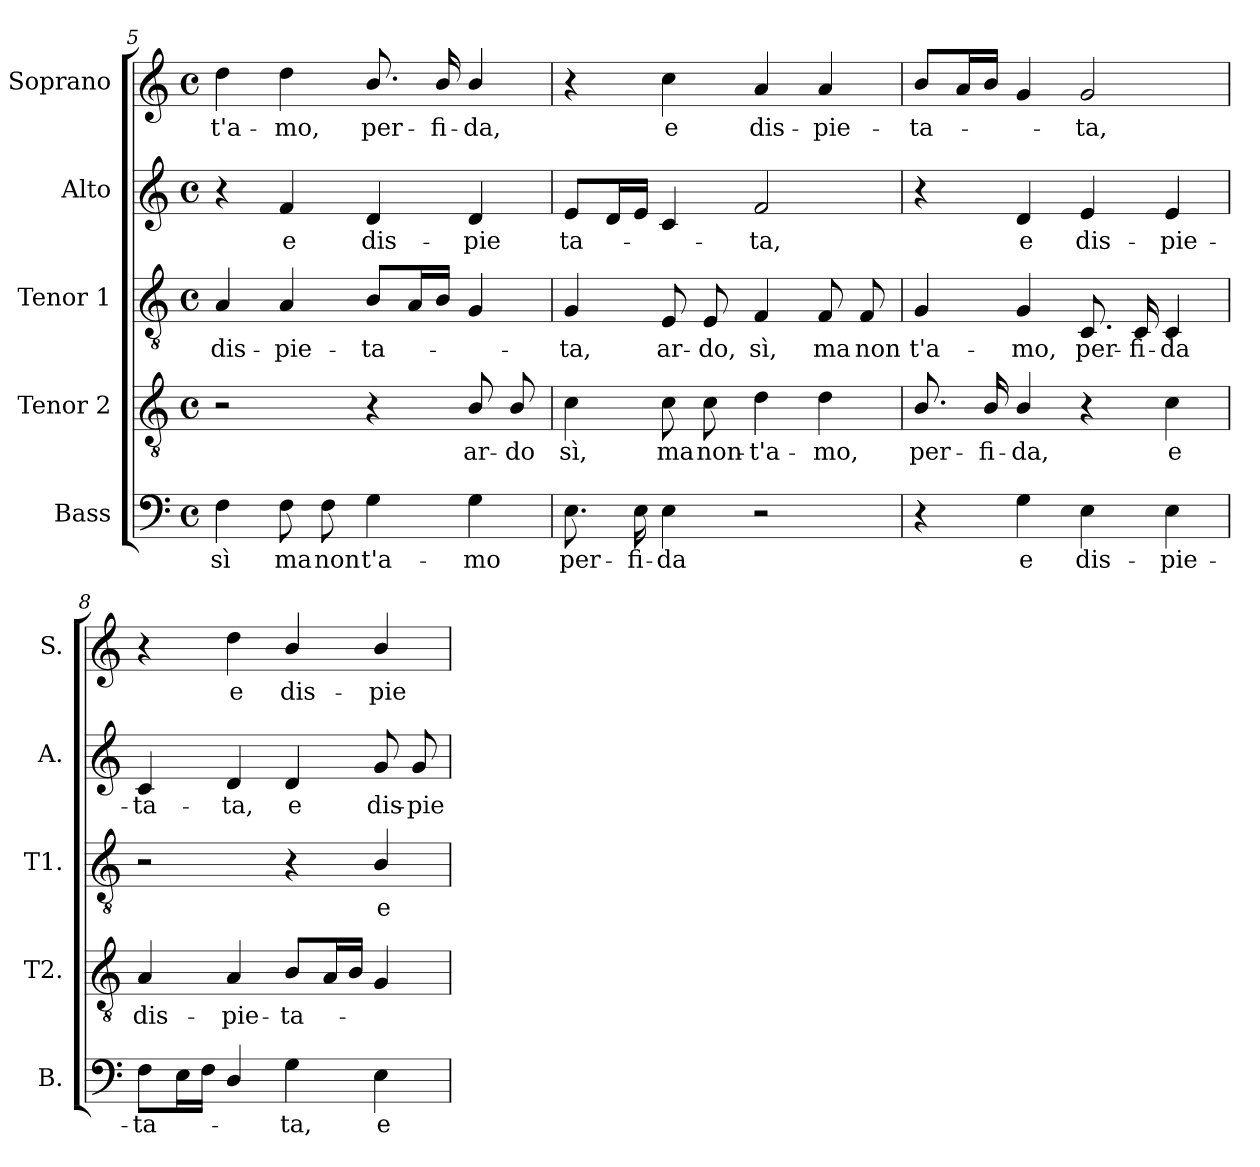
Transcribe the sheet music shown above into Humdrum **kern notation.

**kern	**text	**kern	**text	**kern	**text	**kern	**text	**kern	**text
*part5	*part5	*part4	*part4	*part3	*part3	*part2	*part2	*part1	*part1
*staff5	*staff5	*staff4	*staff4	*staff3	*staff3	*staff2	*staff2	*staff1	*staff1
*I"Bass	*	*I"Tenor 2	*	*I"Tenor 1	*	*I"Alto	*	*I"Soprano	*
*I'B.	*	*I'T2.	*	*I'T1.	*	*I'A.	*	*I'S.	*
*clefF4	*	*clefGv2	*	*clefGv2	*	*clefG2	*	*clefG2	*
*	*	*ITrd7c12	*	*ITrd7c12	*	*	*	*	*
*k[]	*	*k[]	*	*k[]	*	*k[]	*	*k[]	*
*C:	*	*C:	*	*C:	*	*C:	*	*C:	*
*M4/4	*	*M4/4	*	*M4/4	*	*M4/4	*	*M4/4	*
*met(c)	*	*met(c)	*	*met(c)	*	*met(c)	*	*met(c)	*
=5	=5	=5	=5	=5	=5	=5	=5	=5	=5
!	!LO:LY:b:color=#000000	!	!	!	!	!	!	!	!
!	!	!	!	!	!LO:LY:b:color=#000000	!	!	!	!
!	!	!	!	!	!	!	!	!	!LO:LY:b:color=#000000
4Fi\	sì	2r	.	4AAi/	dis-	4r	.	4ddi\	t'a-
!	!LO:LY:b:color=#000000	!	!	!	!	!	!	!	!
!	!	!	!	!	!LO:LY:b:color=#000000	!	!	!	!
!	!	!	!	!	!	!	!LO:LY:b:color=#000000	!	!
!	!	!	!	!	!	!	!	!	!LO:LY:b:color=#000000
8Fi\	ma	.	.	4AAi/	-pie-	4fi/	e	4ddi\	-mo,
!	!LO:LY:b:color=#000000	!	!	!	!	!	!	!	!
8Fi\	non	.	.	.	.	.	.	.	.
!	!LO:LY:b:color=#000000	!	!	!	!	!	!	!	!
!	!	!	!	!	!LO:LY:b:color=#000000	!	!	!	!
!	!	!	!	!	!	!	!LO:LY:b:color=#000000	!	!
!	!	!	!	!	!	!	!	!	!LO:LY:b:color=#000000
4Gi\	t'a-	4r	.	8BBi/L	-ta-	4di/	dis-	8.bi/	per-
.	.	.	.	16AAi/L	.	.	.	.	.
!	!	!	!	!	!	!	!	!	!LO:LY:b:color=#000000
.	.	.	.	16BBi/JJ	.	.	.	16bi/	-fi-
!	!LO:LY:b:color=#000000	!	!	!	!	!	!	!	!
!	!	!	!LO:LY:b:color=#000000	!	!	!	!	!	!
!	!	!	!	!	!	!	!LO:LY:b:color=#000000	!	!
!	!	!	!	!	!	!	!	!	!LO:LY:b:color=#000000
4Gi\	-mo	8BBi/	ar-	4GGi/	.	4di/	-pie	4bi/	-da,
!	!	!	!LO:LY:b:color=#000000	!	!	!	!	!	!
.	.	8BBi/	-do	.	.	.	.	.	.
!!LO:LB:g=z
=6	=6	=6	=6	=6	=6	=6	=6	=6	=6
!	!LO:LY:b:color=#000000	!	!	!	!	!	!	!	!
!	!	!	!LO:LY:b:color=#000000	!	!	!	!	!	!
!	!	!	!	!	!LO:LY:b:color=#000000	!	!	!	!
!	!	!	!	!	!	!	!LO:LY:b:color=#000000	!	!
8.Ei\	per-	4Ci\	sì,	4GGi/	-ta,	8ei/L	ta-	4r	.
.	.	.	.	.	.	16di/L	.	.	.
!	!LO:LY:b:color=#000000	!	!	!	!	!	!	!	!
16Ei\	-fi-	.	.	.	.	16ei/JJ	.	.	.
!	!LO:LY:b:color=#000000	!	!	!	!	!	!	!	!
!	!	!	!LO:LY:b:color=#000000	!	!	!	!	!	!
!	!	!	!	!	!LO:LY:b:color=#000000	!	!	!	!
!	!	!	!	!	!	!	!	!	!LO:LY:b:color=#000000
4Ei\	-da	8Ci\	ma	8EEi/	ar-	4ci/	.	4cci\	e
!	!	!	!LO:LY:b:color=#000000	!	!	!	!	!	!
!	!	!	!	!	!LO:LY:b:color=#000000	!	!	!	!
.	.	8Ci\	non-	8EEi/	-do,	.	.	.	.
!	!	!	!LO:LY:b:color=#000000	!	!	!	!	!	!
!	!	!	!	!	!LO:LY:b:color=#000000	!	!	!	!
!	!	!	!	!	!	!	!LO:LY:b:color=#000000	!	!
!	!	!	!	!	!	!	!	!	!LO:LY:b:color=#000000
2r	.	4Di\	-t'a-	4FFi/	sì,	2fi/	-ta,	4ai/	dis-
!	!	!	!LO:LY:b:color=#000000	!	!	!	!	!	!
!	!	!	!	!	!LO:LY:b:color=#000000	!	!	!	!
!	!	!	!	!	!	!	!	!	!LO:LY:b:color=#000000
.	.	4Di\	-mo,	8FFi/	ma	.	.	4ai/	-pie-
!	!	!	!	!	!LO:LY:b:color=#000000	!	!	!	!
.	.	.	.	8FFi/	non	.	.	.	.
=7	=7	=7	=7	=7	=7	=7	=7	=7	=7
!	!	!	!LO:LY:b:color=#000000	!	!	!	!	!	!
!	!	!	!	!	!LO:LY:b:color=#000000	!	!	!	!
!	!	!	!	!	!	!	!	!	!LO:LY:b:color=#000000
4r	.	8.BBi/	per-	4GGi/	t'a-	4r	.	8bi/L	-ta-
.	.	.	.	.	.	.	.	16ai/L	.
!	!	!	!LO:LY:b:color=#000000	!	!	!	!	!	!
.	.	16BBi/	-fi-	.	.	.	.	16bi/JJ	.
!	!LO:LY:b:color=#000000	!	!	!	!	!	!	!	!
!	!	!	!LO:LY:b:color=#000000	!	!	!	!	!	!
!	!	!	!	!	!LO:LY:b:color=#000000	!	!	!	!
!	!	!	!	!	!	!	!LO:LY:b:color=#000000	!	!
4Gi\	e	4BBi/	-da,	4GGi/	-mo,	4di/	e	4gi/	.
!	!LO:LY:b:color=#000000	!	!	!	!	!	!	!	!
!	!	!	!	!	!LO:LY:b:color=#000000	!	!	!	!
!	!	!	!	!	!	!	!LO:LY:b:color=#000000	!	!
!	!	!	!	!	!	!	!	!	!LO:LY:b:color=#000000
4Ei\	dis-	4r	.	8.CCi/	per-	4ei/	dis-	2gi/	-ta,
!	!	!	!	!	!LO:LY:b:color=#000000	!	!	!	!
.	.	.	.	16CCi/	-fi-	.	.	.	.
!	!LO:LY:b:color=#000000	!	!	!	!	!	!	!	!
!	!	!	!LO:LY:b:color=#000000	!	!	!	!	!	!
!	!	!	!	!	!LO:LY:b:color=#000000	!	!	!	!
!	!	!	!	!	!	!	!LO:LY:b:color=#000000	!	!
4Ei\	-pie-	4Ci\	e	4CCi/	-da	4ei/	-pie-	.	.
=8	=8	=8	=8	=8	=8	=8	=8	=8	=8
!	!LO:LY:b:color=#000000	!	!	!	!	!	!	!	!
!	!	!	!LO:LY:b:color=#000000	!	!	!	!	!	!
!	!	!	!	!	!	!	!LO:LY:b:color=#000000	!	!
8Fi\L	-ta-	4AAi/	dis-	2r	.	4ci/	-ta-	4r	.
16Ei\L	.	.	.	.	.	.	.	.	.
16Fi\JJ	.	.	.	.	.	.	.	.	.
!	!	!	!LO:LY:b:color=#000000	!	!	!	!	!	!
!	!	!	!	!	!	!	!LO:LY:b:color=#000000	!	!
!	!	!	!	!	!	!	!	!	!LO:LY:b:color=#000000
4Di/	.	4AAi/	-pie-	.	.	4di/	-ta,	4ddi\	e
!	!LO:LY:b:color=#000000	!	!	!	!	!	!	!	!
!	!	!	!LO:LY:b:color=#000000	!	!	!	!	!	!
!	!	!	!	!	!	!	!LO:LY:b:color=#000000	!	!
!	!	!	!	!	!	!	!	!	!LO:LY:b:color=#000000
4Gi\	-ta,	8BBi/L	-ta-	4r	.	4di/	e	4bi/	dis-
.	.	16AAi/L	.	.	.	.	.	.	.
.	.	16BBi/JJ	.	.	.	.	.	.	.
!	!LO:LY:b:color=#000000	!	!	!	!	!	!	!	!
!	!	!	!	!	!LO:LY:b:color=#000000	!	!	!	!
!	!	!	!	!	!	!	!LO:LY:b:color=#000000	!	!
!	!	!	!	!	!	!	!	!	!LO:LY:b:color=#000000
4Ei\	e	4GGi/	.	4BBi/	e	8gi/	dis-	4bi/	-pie-
!	!	!	!	!	!	!	!LO:LY:b:color=#000000	!	!
.	.	.	.	.	.	8gi/	-pie-	.	.
=	=	=	=	=	=	=	=	=	=
*-	*-	*-	*-	*-	*-	*-	*-	*-	*-
